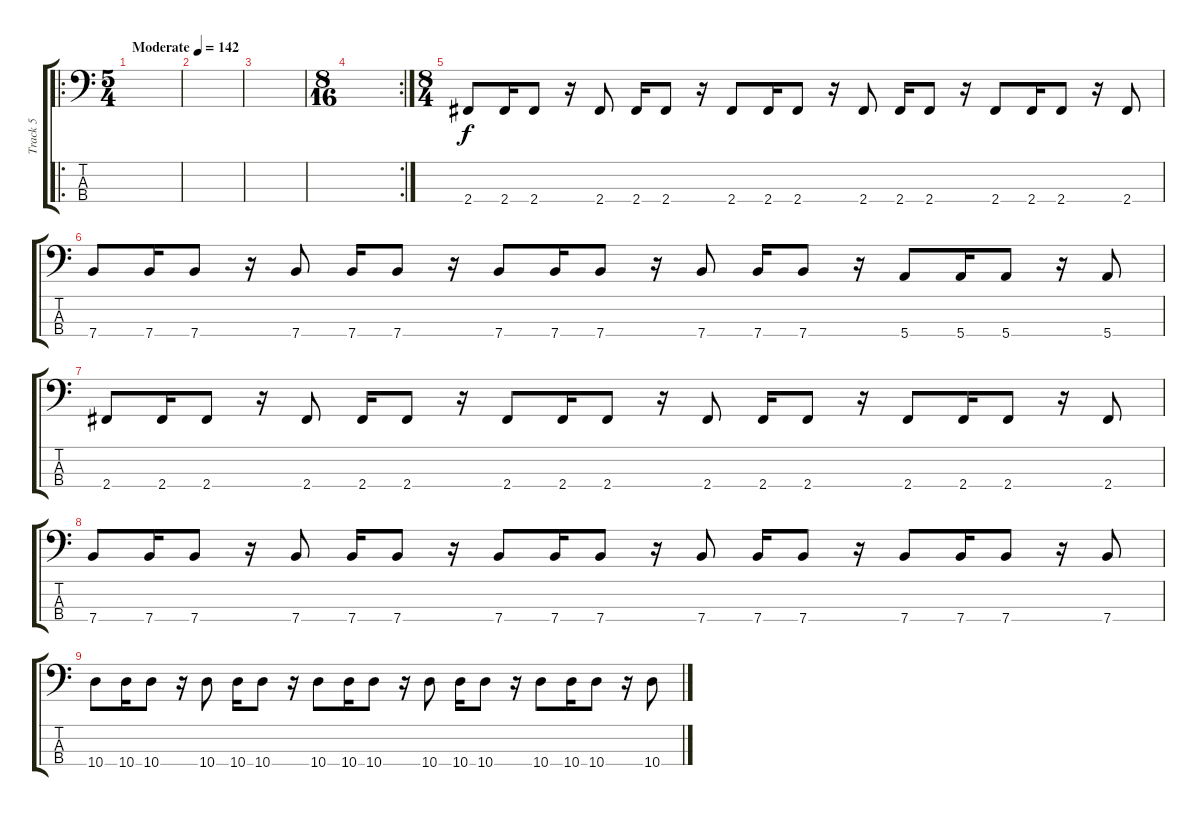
\track ("Track 5" "Track 5") {instrument electricbassfinger}
\staff {score tabs}
\tuning (G2 D2 A1 E1) {hide}
\ro
\ts (5 4)
\tempo (142 "Moderate")
\clef f4
\ks c
|
|
|
\rc 2
\ts (8 16)
|
\ts (8 4)
2.4.8 2.4.16 2.4.8 r.16 2.4.8 2.4.16 2.4.8 r.16 2.4.8 2.4.16 2.4.8 r.16 2.4.8 2.4.16 2.4.8 r.16 2.4.8 2.4.16 2.4.8 r.16 2.4.8 |
7.4.8 7.4.16 7.4.8 r.16 7.4.8 7.4.16 7.4.8 r.16 7.4.8 7.4.16 7.4.8 r.16 7.4.8 7.4.16 7.4.8 r.16 5.4.8 5.4.16 5.4.8 r.16 5.4.8 |
2.4.8 2.4.16 2.4.8 r.16 2.4.8 2.4.16 2.4.8 r.16 2.4.8 2.4.16 2.4.8 r.16 2.4.8 2.4.16 2.4.8 r.16 2.4.8 2.4.16 2.4.8 r.16 2.4.8 |
7.4.8 7.4.16 7.4.8 r.16 7.4.8 7.4.16 7.4.8 r.16 7.4.8 7.4.16 7.4.8 r.16 7.4.8 7.4.16 7.4.8 r.16 7.4.8 7.4.16 7.4.8 r.16 7.4.8 |
10.4.8 10.4.16 10.4.8 r.16 10.4.8 10.4.16 10.4.8 r.16 10.4.8 10.4.16 10.4.8 r.16 10.4.8 10.4.16 10.4.8 r.16 10.4.8 10.4.16 10.4.8 r.16 10.4.8
